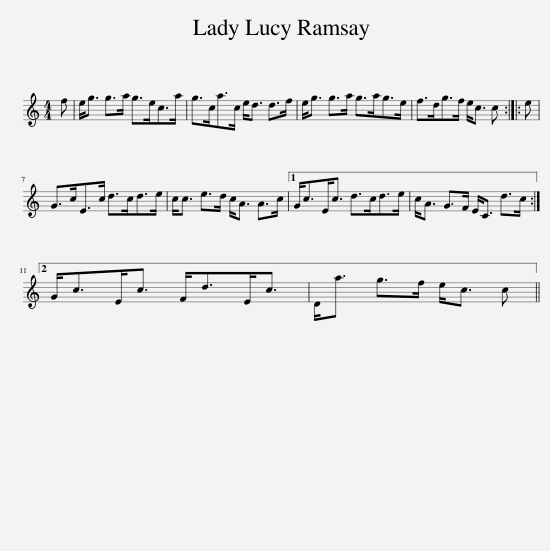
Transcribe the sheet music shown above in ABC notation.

X:1
L:1/8
M:4/4
I:linebreak $
K:C
V:1 treble
V:1
 f | e<g g>a g>ec>a | g>ca>c e<d d>f | e<g g>a g>ag>e | f>dg>f e<c c :: %5
 e |$ G>cE>c d>cd>e | c<c e>d c<A A>c |1 G<cE<c d>cd>e | c<A G>F E<C d>c :|2$ %10
 G<cE<c F<dE<c | D<a g>f e<c c || %12
